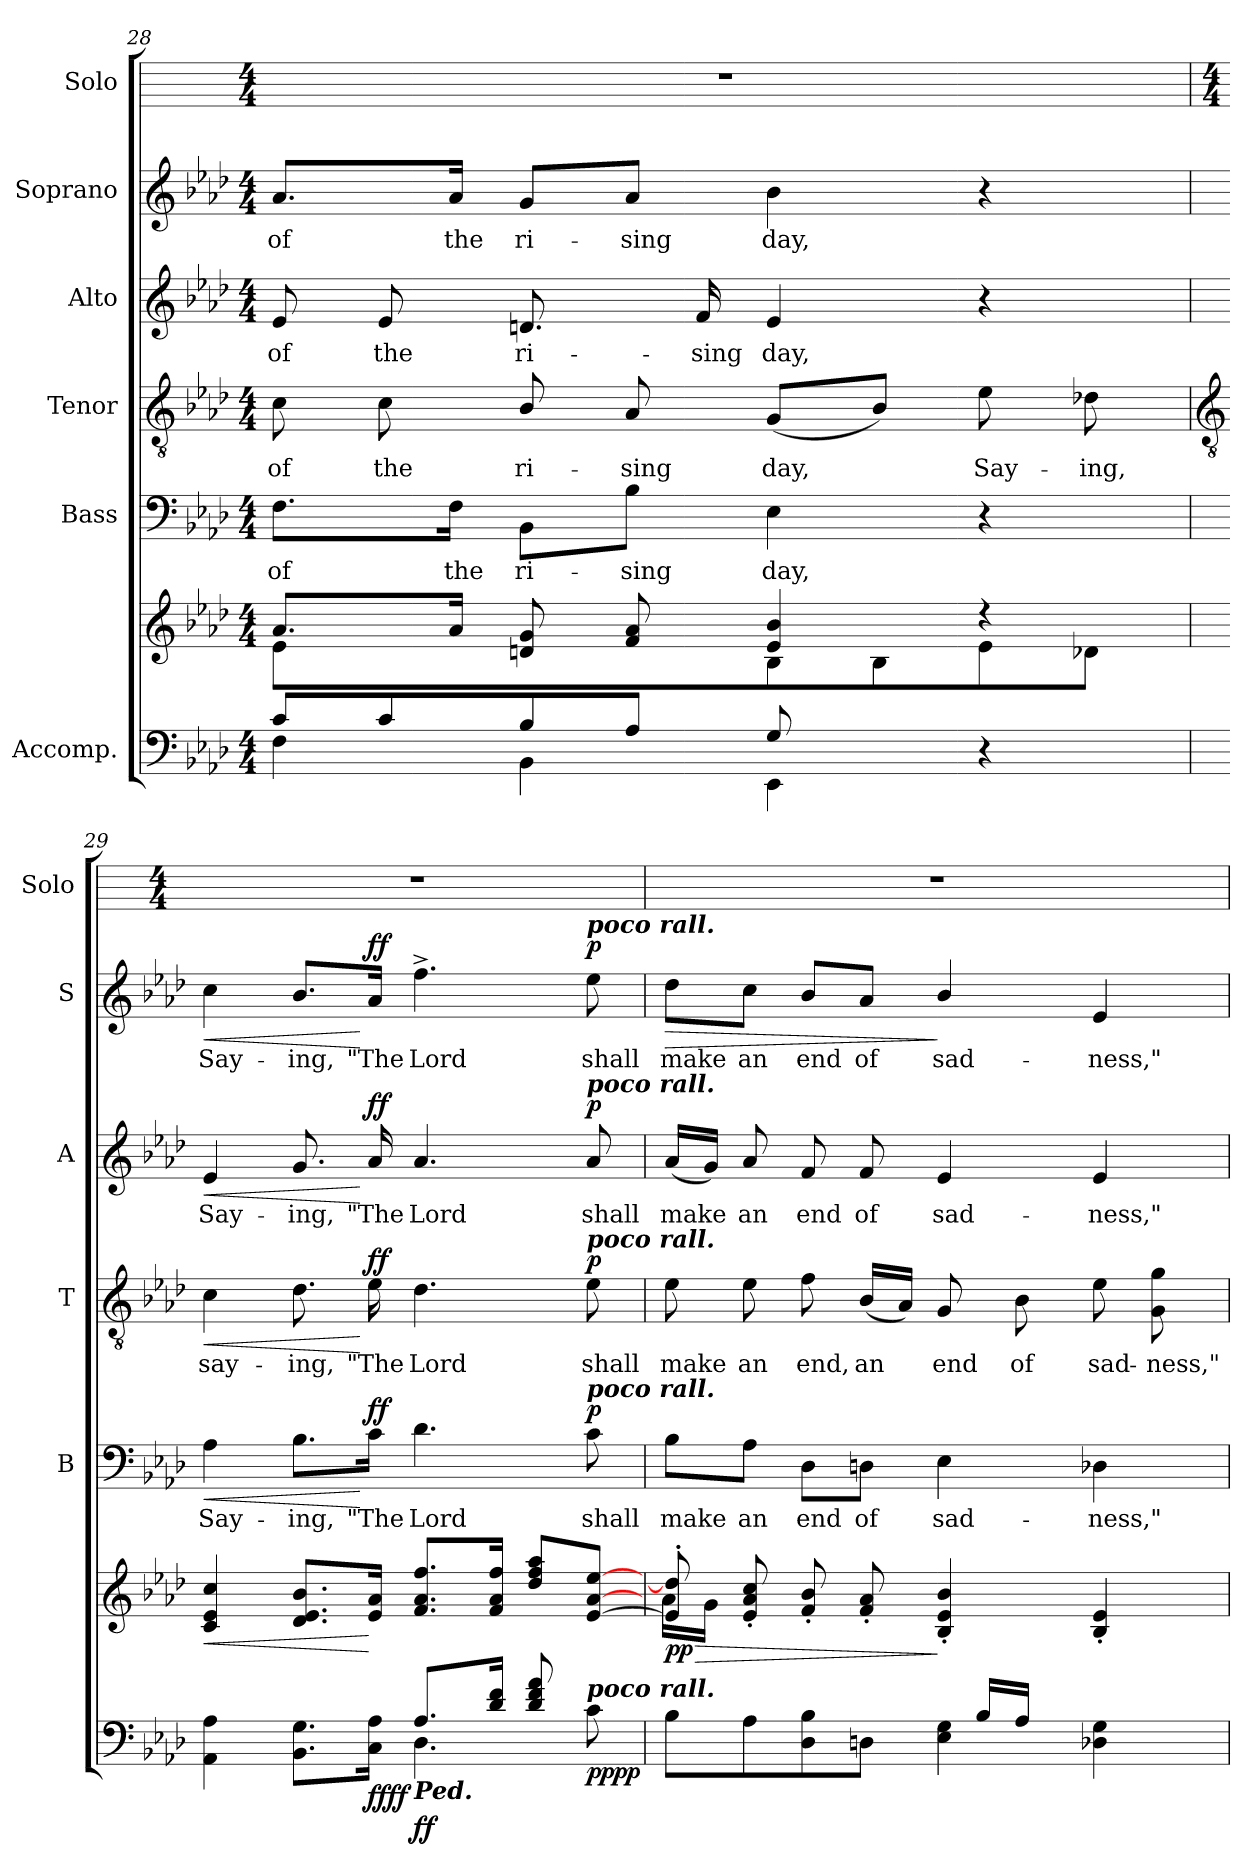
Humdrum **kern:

**kern	**kern	**dynam	**kern	**text	**dynam	**kern	**text	**dynam	**kern	**text	**dynam	**kern	**text	**dynam	**kern
*part6	*part6	*part6	*part5	*part5	*part5	*part4	*part4	*part4	*part3	*part3	*part3	*part2	*part2	*part2	*part1
*staff7	*staff6	*staff6/7	*staff5	*staff5	*staff5	*staff4	*staff4	*staff4	*staff3	*staff3	*staff3	*staff2	*staff2	*staff2	*staff1
*I"Accomp.	*	*	*I"Bass	*	*	*I"Tenor	*	*	*I"Alto	*	*	*I"Soprano	*	*	*I"Solo
*	*	*	*I'B	*	*	*I'T	*	*	*I'A	*	*	*I'S	*	*	*I'Solo
*clefF4	*clefG2	*	*clefF4	*	*	*clefGv2	*	*	*clefG2	*	*	*clefG2	*	*	*
*k[b-e-a-d-]	*k[b-e-a-d-]	*	*k[b-e-a-d-]	*	*	*k[b-e-a-d-]	*	*	*k[b-e-a-d-]	*	*	*k[b-e-a-d-]	*	*	*
*A-:	*A-:	*	*A-:	*	*	*A-:	*	*	*A-:	*	*	*A-:	*	*	*
*M4/4	*M4/4	*	*M4/4	*	*	*M4/4	*	*	*M4/4	*	*	*M4/4	*	*	*M4/4
=28	=28	=28	=28	=28	=28	=28	=28	=28	=28	=28	=28	=28	=28	=28	=28
*^	*^	*	*	*	*	*	*	*	*	*	*	*	*	*	*
!	!	!	!	!	!	!LO:LY:b	!	!	!LO:LY:b	!	!	!LO:LY:b	!	!	!LO:LY:b	!	!
8c/L	4F\	8.a-/L	4e-\	.	8.F\L	of	.	8c	of	.	8e-	of	.	8.a-/L	of	.	1r
!	!	!	!	!	!	!	!	!	!LO:LY:b	!	!	!LO:LY:b	!	!	!	!	!
8c/	.	.	.	.	.	.	.	8c	the	.	8e-	the	.	.	.	.	.
!	!	!	!	!	!	!LO:LY:b	!	!	!	!	!	!	!	!	!LO:LY:b	!	!
.	.	16a-/J	.	.	16F\Jk	the	.	.	.	.	.	.	.	16a-/Jk	the	.	.
!	!	!	!	!	!	!LO:LY:b	!	!	!LO:LY:b	!	!	!LO:LY:b	!	!	!LO:LY:b	!	!
8B-/	4BB-\	8dn/ 8g/L	4ryy	.	8BB-\L	ri-	.	8B-/	ri-	.	8.dn	ri-	.	8g/L	ri-	.	.
!	!	!	!	!	!	!LO:LY:b	!	!	!LO:LY:b	!	!	!	!	!	!LO:LY:b	!	!
8A-/J	.	8f/ 8a-/	.	.	8B-\J	-sing	.	8A-	-sing	.	.	.	.	8a-/J	-sing	.	.
!	!	!	!	!	!	!	!	!	!	!	!	!LO:LY:b	!	!	!	!	!
.	.	.	.	.	.	.	.	.	.	.	16f	-sing	.	.	.	.	.
!	!	!	!	!	!	!LO:LY:b	!	!	!LO:LY:b	!	!	!LO:LY:b	!	!	!LO:LY:b	!	!
8G/	4EE-\	4e-/ 4b-/	8B-\	.	4E-	day,	.	(<8GL	day,	.	4e-	day,	.	4b-	day,	.	.
4.ryy	.	.	8B-\	.	.	.	.	8B-J)	.	.	.	.	.	.	.	.	.
!	!	!	!	!	!	!	!	!	!LO:LY:b	!	!	!	!	!	!	!	!
.	4r	4r	8e-\	.	4r	.	.	8e-	Say-	.	4r	.	.	4r	.	.	.
!	!	!	!	!	!	!	!	!	!LO:LY:b	!	!	!	!	!	!	!	!
.	.	.	8d-X\J	.	.	.	.	8d-X	-ing,	.	.	.	.	.	.	.	.
!!LO:LB:g=z
=29	=29	=29	=29	=29	=29	=29	=29	=29	=29	=29	=29	=29	=29	=29	=29	=29	=29
*	*	*	*	*	*	*	*	*clefGv2	*	*	*	*	*	*	*	*	*
*	*	*	*	*	*	*	*	*	*	*	*	*	*	*	*	*	*M4/4
!	!	!	!	!LO:HP:b	!	!LO:LY:b	!LO:HP:b	!	!LO:LY:b	!LO:HP:b	!	!LO:LY:b	!LO:HP:b	!	!LO:LY:b	!LO:HP:b	!
2ryy	4AA-\ 4A-\	4c/ 4e-/ 4cc/	1ryy	<	4A-	Say-	<	4c	say-	<	4e-	Say-	<	4cc	Say-	<	1r
!	!	!	!	!	!	!LO:LY:b	!	!	!LO:LY:b	!	!	!LO:LY:b	!	!	!LO:LY:b	!	!
.	8.BB-\ 8.G\L	8.d-/ 8.e-/ 8.b-/L	.	.	8.B-\L	-ing,	.	8.d-	-ing,	.	8.g	-ing,	.	8.b-/L	-ing,	.	.
!	!	!	!	!LO:DY:n=1:b=2	!	!LO:LY:b	!	!	!LO:LY:b	!	!	!LO:LY:b	!	!	!LO:LY:b	!	!
!	!	!	!	!LO:DY:n=2:b	!	!	!LO:DY:n=1:b	!	!	!LO:DY:n=1:b	!	!	!LO:DY:n=1:b	!	!	!LO:DY:n=1:b	!
.	16C\ 16A-\J	16e-/ 16a-/J	.	[ ff ff	16c\Jk	"The	[ ff	16e-	"The	[ ff	16a-	"The	[ ff	16a-/Jk	"The	[ ff	.
!LO:TX:b:Bi:t=Ped.	!	!	!	!	!	!	!	!	!	!	!	!	!	!	!	!	!
!	!	!	!	!LO:DY:n=3:b=2	!	!LO:LY:b	!	!	!LO:LY:b	!	!	!LO:LY:b	!	!	!LO:LY:b	!	!
8.A-/L	4.D-\	8.f/ 8.a-/ 8.ff/L	.	ff	4.d-	Lord	.	4.d-	Lord	.	4.a-	Lord	.	4.ff^	Lord	.	.
16d-/ 16f/J	.	16f/ 16a-/ 16ff/J	.	.	.	.	.	.	.	.	.	.	.	.	.	.	.
8d-/ 8f/ 8a-/	.	8dd-/ 8ff/ 8aa-/L	.	.	.	.	.	.	.	.	.	.	.	.	.	.	.
!	!	!	!	!	!	!	!	!	!	!	!	!	!	!LO:TX:a:Bi:t=poco rall.	!	!	!
!	!	!	!	!	!	!	!	!	!	!	!LO:TX:a:Bi:t=poco rall.	!	!	!	!	!	!
!	!	!	!	!	!	!	!	!LO:TX:a:Bi:t=poco rall.	!	!	!	!	!	!	!	!	!
!	!	!	!	!	!LO:TX:a:Bi:t=poco rall.	!	!	!	!	!	!	!	!	!	!	!	!
!LO:TX:a:Bi:t=poco rall.	!	!	!	!	!	!	!	!	!	!	!	!	!	!	!	!	!
!	!	!	!	!LO:DY:n=4:b=2	!	!LO:LY:b	!	!	!LO:LY:b	!	!	!LO:LY:b	!	!	!LO:LY:b	!	!
!	!	!	!	!LO:DY:n=5:b	!	!	!LO:DY:n=2:b	!	!	!LO:DY:n=2:b	!	!	!LO:DY:n=2:b	!	!	!LO:DY:n=2:b	!
8ryy	8c\	[8e-/ [8a-/ [8ee-/J	.	pp pp	8c	shall	p	8e-	shall	p	8a-	shall	p	8ee-	shall	p	.
=30	=30	=30	=30	=30	=30	=30	=30	=30	=30	=30	=30	=30	=30	=30	=30	=30	=30
!	!	!	!	!LO:HP:b	!	!LO:LY:b	!	!	!LO:LY:b	!	!	!LO:LY:b	!	!	!LO:LY:b	!LO:HP:b	!
!	!	!	!	!LO:DY:n=1:b	!	!	!	!	!	!	!	!	!	!	!	!	!
2ryy	8B-\L	8e-/]' 8dd-/]'L	16a-\L	> pp	8B-\L	make	.	8e-	make	.	(<16a-LL	make	.	8dd-\L	make	>	1r
.	.	.	16g\JJ	.	.	.	.	.	.	.	16gJJ)	.	.	.	.	.	.
!	!	!	!	!	!	!LO:LY:b	!	!	!LO:LY:b	!	!	!LO:LY:b	!	!	!LO:LY:b	!	!
.	8A-\	8e-/' 8a-/' 8cc/'	2..ryy	.	8A-\J	an	.	8e-	an	.	8a-	an	.	8cc\J	an	.	.
!	!	!	!	!	!	!LO:LY:b	!	!	!LO:LY:b	!	!	!LO:LY:b	!	!	!LO:LY:b	!	!
.	8D-\ 8B-\	8f/' 8b-/'	.	.	8D-\L	end	.	8f	end,	.	8f	end	.	8b-/L	end	.	.
!	!	!	!	!	!	!LO:LY:b	!	!	!LO:LY:b	!	!	!LO:LY:b	!	!	!LO:LY:b	!	!
.	8Dn\J	8f/' 8a-/'	.	.	8Dn\J	of	.	(<16B-LL	an	.	8f	of	.	8a-/J	of	.	.
.	.	.	.	.	.	.	.	16A-JJ)	.	.	.	.	.	.	.	.	.
!	!	!	!	!	!	!LO:LY:b	!	!	!LO:LY:b	!	!	!LO:LY:b	!	!	!LO:LY:b	!	!
16ryy	4E-\ 4G\	4B-/' 4e-/' 4b-/'	.	]	4E-	sad-	.	8G	end	.	4e-	sad-	.	4b-/	sad-	]	.
16B-/LL	.	.	.	.	.	.	.	.	.	.	.	.	.	.	.	.	.
!	!	!	!	!	!	!	!	!	!LO:LY:b	!	!	!	!	!	!	!	!
16A-/JJ	.	.	.	.	.	.	.	8B-	of	.	.	.	.	.	.	.	.
4ryy	.	.	.	.	.	.	.	.	.	.	.	.	.	.	.	.	.
!	!	!	!	!	!	!LO:LY:b	!	!	!LO:LY:b	!	!	!LO:LY:b	!	!	!LO:LY:b	!	!
.	4D-X\ 4G\	4B-/' 4e-/'	.	.	4D-X	-ness,"	.	8e-	sad-	.	4e-	-ness,"	.	4e-	-ness,"	.	.
!	!	!	!	!	!	!	!	!	!LO:LY:b	!	!	!	!	!	!	!	!
.	.	.	.	.	.	.	.	8G 8g	-ness,"	.	.	.	.	.	.	.	.
16ryy	.	.	.	.	.	.	.	.	.	.	.	.	.	.	.	.	.
*v	*v	*	*	*	*	*	*	*	*	*	*	*	*	*	*	*	*
*	*v	*v	*	*	*	*	*	*	*	*	*	*	*	*	*	*
=	=	=	=	=	=	=	=	=	=	=	=	=	=	=	=
*-	*-	*-	*-	*-	*-	*-	*-	*-	*-	*-	*-	*-	*-	*-	*-
